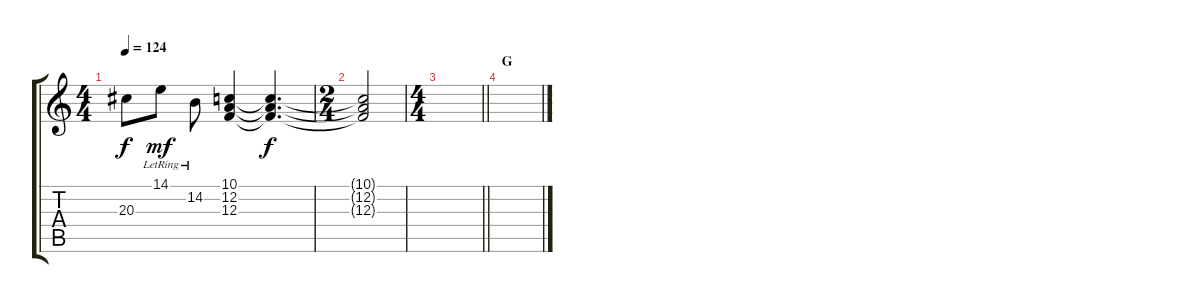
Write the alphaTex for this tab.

\track "" {instrument acousticgrandpiano}
\staff {score tabs}
\tuning (D4 A3 F3 C3 G2 C2) {hide}
\ts (4 4)
\tempo 124
\clef g2
\ks c
20.3{t}.8{dy f} 14.1{lr}.8{dy mf} 14.2{lr}.8 (10.1 12.2 12.3).4 (10.1{t} 12.2{t} 12.3{t}).4{d dy f} |
\ts (2 4)
(10.1{t} 12.2{t} 12.3{t}).2 |
\ts (4 4)
\barLineRight lightlight
|
\section ("" "G")
